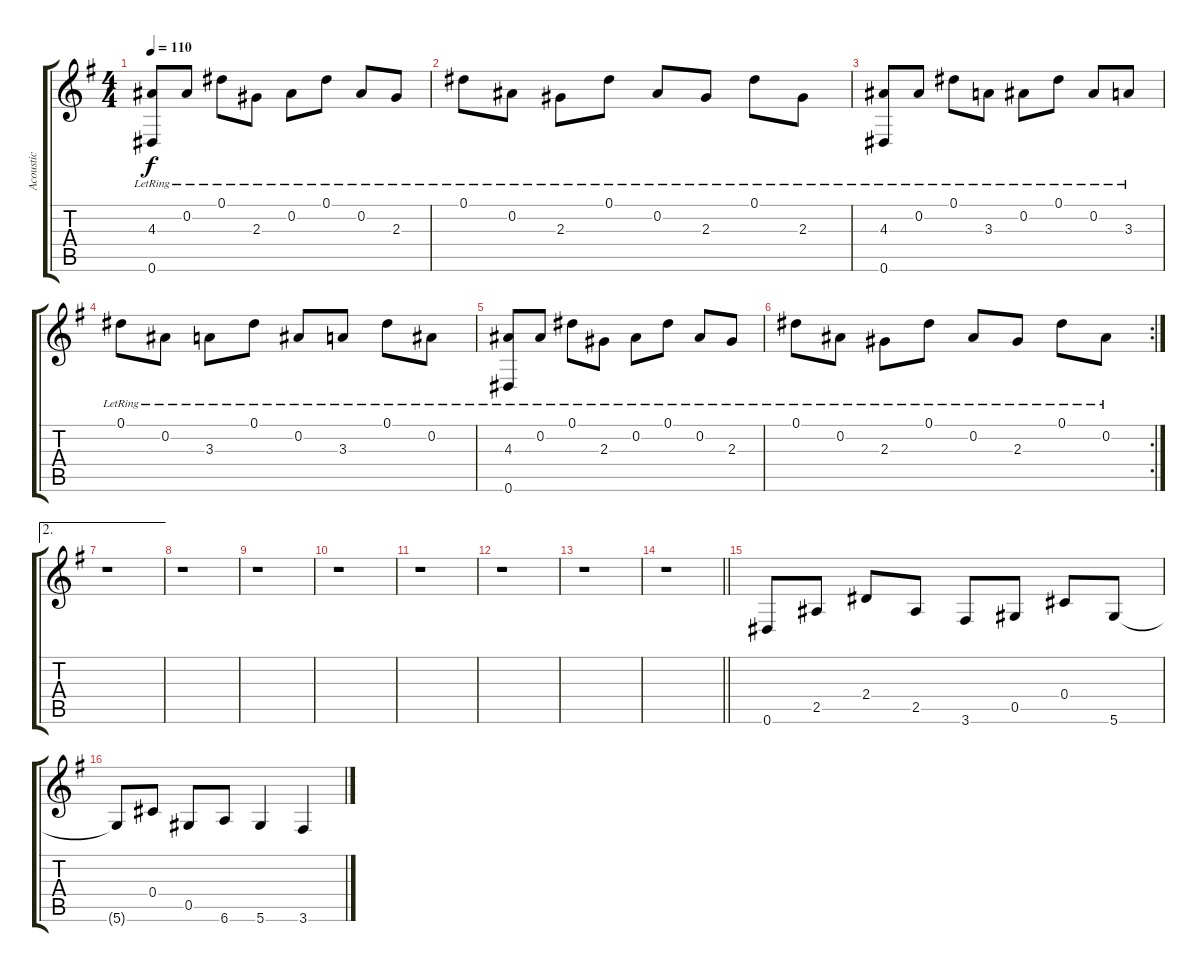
\track ("Acoustic" "Acoustic") {instrument acousticguitarsteel}
\staff {score tabs}
\tuning (Eb4 Bb3 Gb3 Db3 Ab2 Eb2) {hide}
\ts (4 4)
\tempo 110
\clef g2
\ks g
(4.3{lr} 0.6{lr}).8{dy f} 0.2{lr}.8 0.1{lr}.8 2.3{lr}.8 0.2{lr}.8 0.1{lr}.8 0.2{lr}.8 2.3{lr}.8 |
0.1{lr}.8 0.2{lr}.8 2.3{lr}.8 0.1{lr}.8 0.2{lr}.8 2.3{lr}.8 0.1{lr}.8 2.3{lr}.8 |
(4.3{lr} 0.6{lr}).8 0.2{lr}.8 0.1{lr}.8 3.3{lr}.8 0.2{lr}.8 0.1{lr}.8 0.2{lr}.8 3.3{lr}.8 |
0.1{lr}.8 0.2{lr}.8 3.3{lr}.8 0.1{lr}.8 0.2{lr}.8 3.3{lr}.8 0.1{lr}.8 0.2{lr}.8 |
(4.3{lr} 0.6{lr}).8 0.2{lr}.8 0.1{lr}.8 2.3{lr}.8 0.2{lr}.8 0.1{lr}.8 0.2{lr}.8 2.3{lr}.8 |
\rc 2
0.1{lr}.8 0.2{lr}.8 2.3{lr}.8 0.1{lr}.8 0.2{lr}.8 2.3{lr}.8 0.1{lr}.8 0.2{lr}.8 |
\ae 2
r.1 |
r.1 |
r.1 |
r.1 |
r.1 |
r.1 |
r.1 |
\barLineRight lightlight
r.1 |
0.6.8 2.5.8 2.4.8 2.5.8 3.6.8 0.5.8 0.4.8 5.6.8 |
5.6{t}.8 0.4.8 0.5.8 6.6.8 5.6.4 3.6.4
